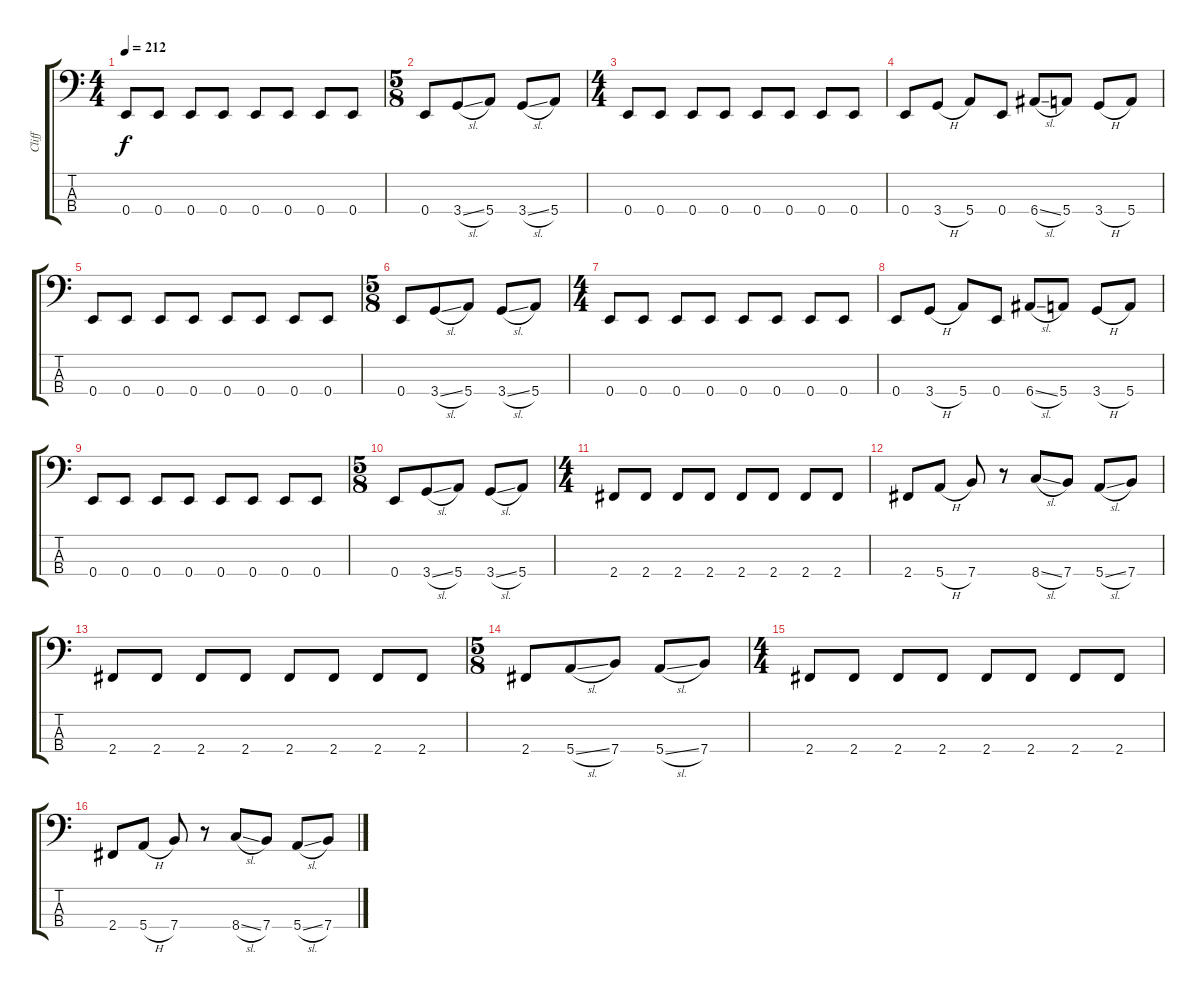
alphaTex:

\track ("Cliff" "Cliff") {instrument electricbassfinger}
\staff {score tabs}
\tuning (G2 D2 A1 E1) {hide}
\ts (4 4)
\tempo 212
\clef f4
\ks c
0.4.8{dy f} 0.4.8 0.4.8 0.4.8 0.4.8 0.4.8 0.4.8 0.4.8 |
\ts (5 8)
0.4.8 3.4{sl}.8 5.4.8 3.4{sl}.8 5.4.8 |
\ts (4 4)
0.4.8 0.4.8 0.4.8 0.4.8 0.4.8 0.4.8 0.4.8 0.4.8 |
0.4.8 3.4{h}.8 5.4.8 0.4.8 6.4{sl}.8 5.4.8 3.4{h}.8 5.4.8 |
0.4.8 0.4.8 0.4.8 0.4.8 0.4.8 0.4.8 0.4.8 0.4.8 |
\ts (5 8)
0.4.8 3.4{sl}.8 5.4.8 3.4{sl}.8 5.4.8 |
\ts (4 4)
0.4.8 0.4.8 0.4.8 0.4.8 0.4.8 0.4.8 0.4.8 0.4.8 |
0.4.8 3.4{h}.8 5.4.8 0.4.8 6.4{sl}.8 5.4.8 3.4{h}.8 5.4.8 |
0.4.8 0.4.8 0.4.8 0.4.8 0.4.8 0.4.8 0.4.8 0.4.8 |
\ts (5 8)
0.4.8 3.4{sl}.8 5.4.8 3.4{sl}.8 5.4.8 |
\ts (4 4)
2.4.8 2.4.8 2.4.8 2.4.8 2.4.8 2.4.8 2.4.8 2.4.8 |
2.4.8 5.4{h}.8 7.4.8 r.8 8.4{sl}.8 7.4.8 5.4{sl}.8 7.4.8 |
2.4.8 2.4.8 2.4.8 2.4.8 2.4.8 2.4.8 2.4.8 2.4.8 |
\ts (5 8)
2.4.8 5.4{sl}.8 7.4.8 5.4{sl}.8 7.4.8 |
\ts (4 4)
2.4.8 2.4.8 2.4.8 2.4.8 2.4.8 2.4.8 2.4.8 2.4.8 |
2.4.8 5.4{h}.8 7.4.8 r.8 8.4{sl}.8 7.4.8 5.4{sl}.8 7.4.8
